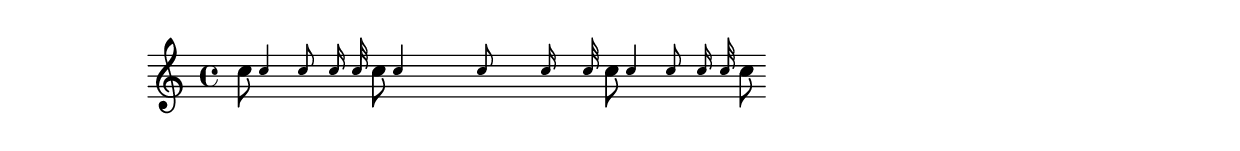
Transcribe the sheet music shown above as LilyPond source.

%% DO NOT EDIT this file manually; it is automatically
%% generated from LSR http://lsr.dsi.unimi.it
%% Make any changes in LSR itself, or in Documentation/snippets/new/ ,
%% and then run scripts/auxiliar/makelsr.py
%%
%% This file is in the public domain.
\version "2.14.2"

\header {
  lsrtags = "tweaks-and-overrides, rhythms"

%% Translation of GIT committish: 6977ddc9a3b63ea810eaecb864269c7d847ccf98
  texidoces = "
Se puede ajustar la separación entre las notas de adorno utilizando la
propiedad @code{spacing-increment} de @code{Score.GraceSpacing}.

"

  doctitlees = "Ajuste del espaciado de las notas de adorno"

  texidoc = "
The space given to grace notes can be adjusted using the
@code{spacing-increment} property of @code{Score.GraceSpacing}.

"
  doctitle = "Adjusting grace note spacing"
} % begin verbatim


graceNotes = {
  \grace { c4 c8 c16 c32 }
  c8
}

\relative c'' {
  c8
  \graceNotes
  \override Score.GraceSpacing #'spacing-increment = #2.0
  \graceNotes
  \revert Score.GraceSpacing #'spacing-increment
  \graceNotes
}

